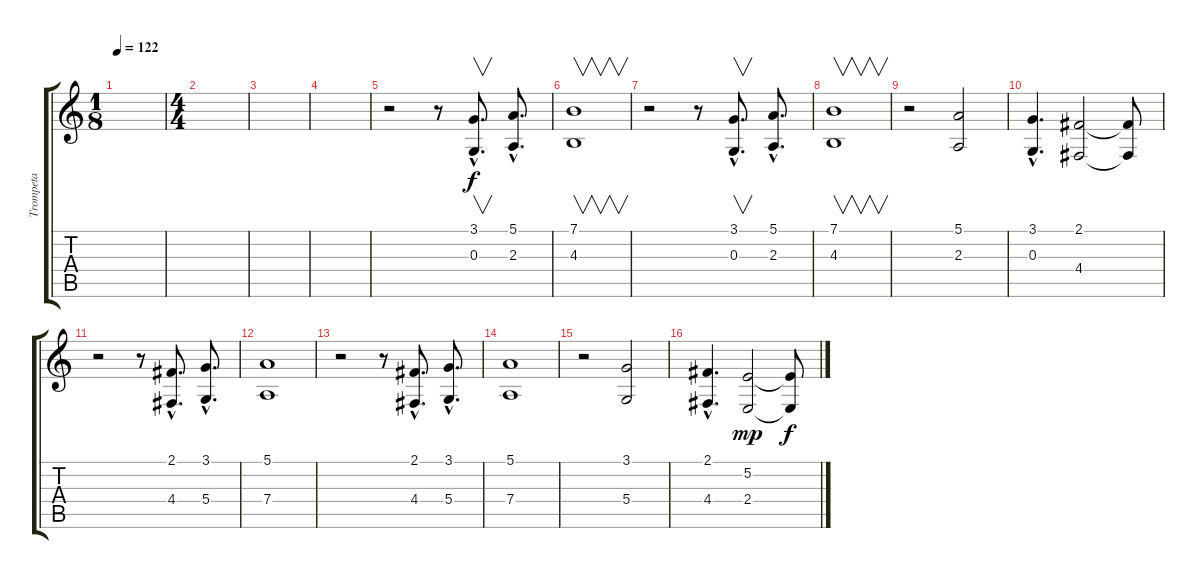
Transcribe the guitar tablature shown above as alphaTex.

\track ("Trompeta" "Trompeta") {instrument trumpet}
\staff {score tabs}
\tuning (E4 B3 G3 D3 A2 E2) {hide}
\ts (1 8)
\tempo 122
\clef g2
\ks c
|
\ts (4 4)
|
|
|
r.2 r.8 (3.1{hac} 0.3{hac}).8{v d} (5.1{hac} 2.3{hac}).8{d} |
(7.1 4.3).1{v} |
r.2 r.8 (3.1{hac} 0.3{hac}).8{v d} (5.1{hac} 2.3{hac}).8{d} |
(7.1 4.3).1{v} |
r.2 (5.1 2.3).2 |
(3.1{hac} 0.3{hac}).4{d} (2.1 4.4).2 (2.1{t} 4.4{t}).8 |
r.2 r.8 (2.1{hac} 4.4{hac}).8{d} (3.1{hac} 5.4{hac}).8{d} |
(5.1 7.4).1 |
r.2 r.8 (2.1{hac} 4.4{hac}).8{d} (3.1{hac} 5.4{hac}).8{d} |
(5.1 7.4).1 |
r.2 (3.1 5.4).2 |
(2.1{hac} 4.4{hac}).4{d} (5.2 2.4).2{dy mp} (5.2{t} 2.4{t}).8{dy f}
